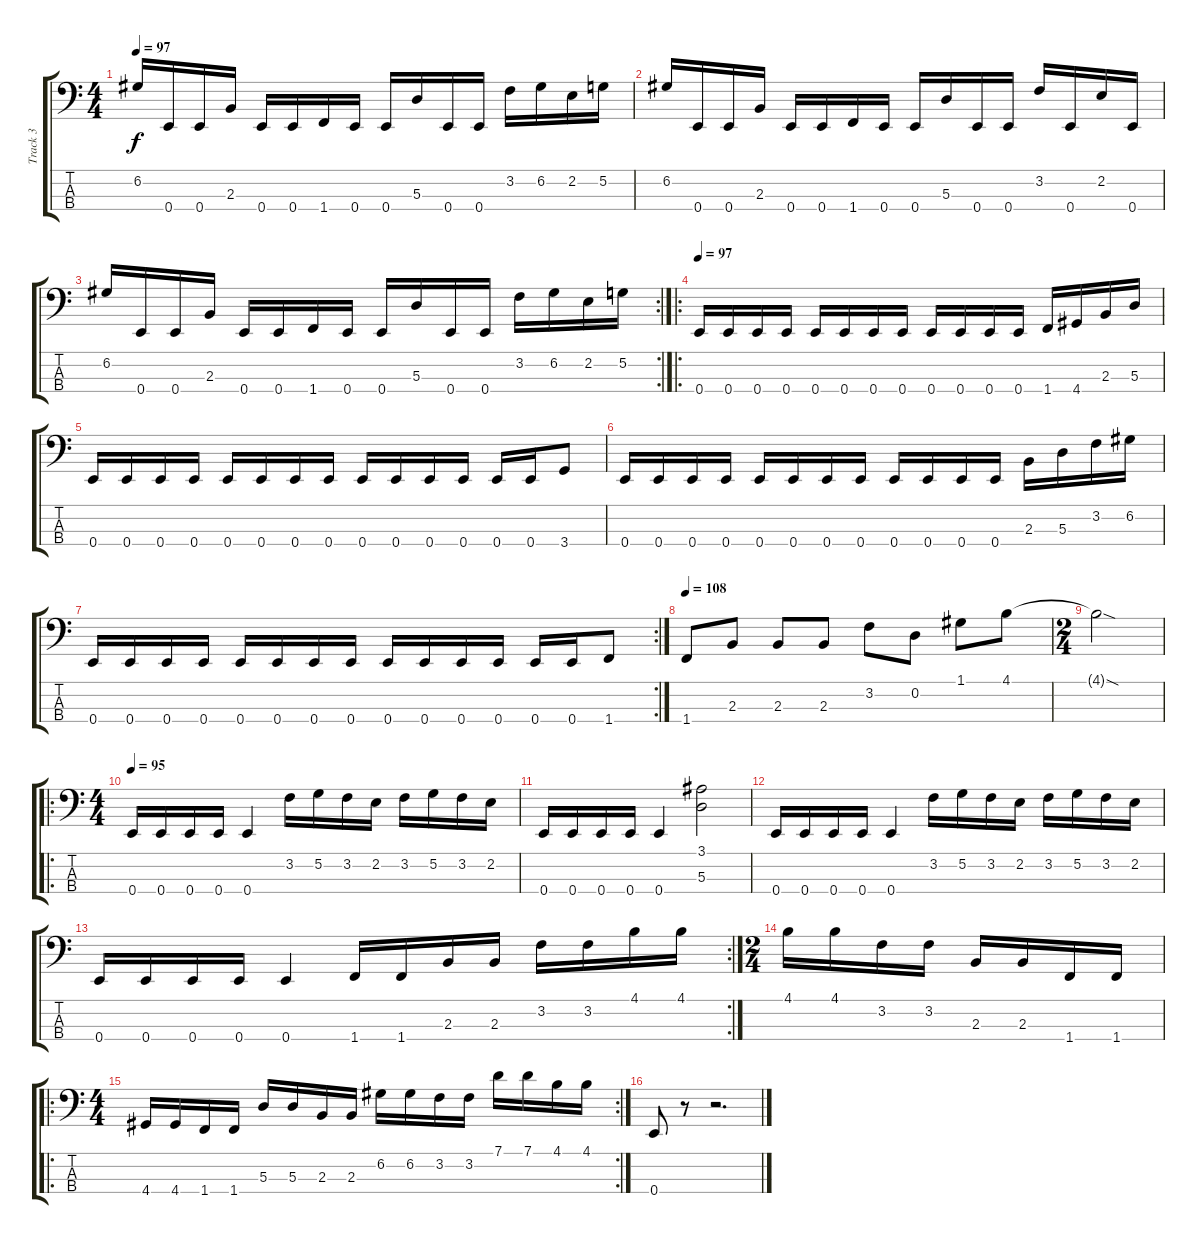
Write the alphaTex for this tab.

\track ("Track 3" "Track 3") {instrument electricbassfinger}
\staff {score tabs}
\tuning (G2 D2 A1 E1) {hide}
\ts (4 4)
\tempo 97
\clef f4
\ks c
6.2.16{dy f} 0.4.16 0.4.16 2.3.16 0.4.16 0.4.16 1.4.16 0.4.16 0.4.16 5.3.16 0.4.16 0.4.16 3.2.16 6.2.16 2.2.16 5.2.16 |
6.2.16 0.4.16 0.4.16 2.3.16 0.4.16 0.4.16 1.4.16 0.4.16 0.4.16 5.3.16 0.4.16 0.4.16 3.2.16 0.4.16 2.2.16 0.4.16 |
\rc 2
6.2.16 0.4.16 0.4.16 2.3.16 0.4.16 0.4.16 1.4.16 0.4.16 0.4.16 5.3.16 0.4.16 0.4.16 3.2.16 6.2.16 2.2.16 5.2.16 |
\ro
\tempo 97
0.4.16 0.4.16 0.4.16 0.4.16 0.4.16 0.4.16 0.4.16 0.4.16 0.4.16 0.4.16 0.4.16 0.4.16 1.4.16 4.4.16 2.3.16 5.3.16 |
0.4.16 0.4.16 0.4.16 0.4.16 0.4.16 0.4.16 0.4.16 0.4.16 0.4.16 0.4.16 0.4.16 0.4.16 0.4.16 0.4.16 3.4.8 |
0.4.16 0.4.16 0.4.16 0.4.16 0.4.16 0.4.16 0.4.16 0.4.16 0.4.16 0.4.16 0.4.16 0.4.16 2.3.16 5.3.16 3.2.16 6.2.16 |
\rc 2
0.4.16 0.4.16 0.4.16 0.4.16 0.4.16 0.4.16 0.4.16 0.4.16 0.4.16 0.4.16 0.4.16 0.4.16 0.4.16 0.4.16 1.4.8 |
\tempo 108
1.4.8 2.3.8 2.3.8 2.3.8 3.2.8 0.2.8 1.1.8 4.1.8 |
\ts (2 4)
4.1{sod t}.2 |
\ro
\ts (4 4)
\tempo 95
0.4.16 0.4.16 0.4.16 0.4.16 0.4.4 3.2.16 5.2.16 3.2.16 2.2.16 3.2.16 5.2.16 3.2.16 2.2.16 |
0.4.16 0.4.16 0.4.16 0.4.16 0.4.4 (3.1 5.3).2 |
0.4.16 0.4.16 0.4.16 0.4.16 0.4.4 3.2.16 5.2.16 3.2.16 2.2.16 3.2.16 5.2.16 3.2.16 2.2.16 |
\rc 2
0.4.16 0.4.16 0.4.16 0.4.16 0.4.4 1.4.16 1.4.16 2.3.16 2.3.16 3.2.16 3.2.16 4.1.16 4.1.16 |
\ts (2 4)
4.1.16 4.1.16 3.2.16 3.2.16 2.3.16 2.3.16 1.4.16 1.4.16 |
\ro
\rc 2
\ts (4 4)
4.4.16 4.4.16 1.4.16 1.4.16 5.3.16 5.3.16 2.3.16 2.3.16 6.2.16 6.2.16 3.2.16 3.2.16 7.1.16 7.1.16 4.1.16 4.1.16 |
0.4.8 r.8 r.2{d}
